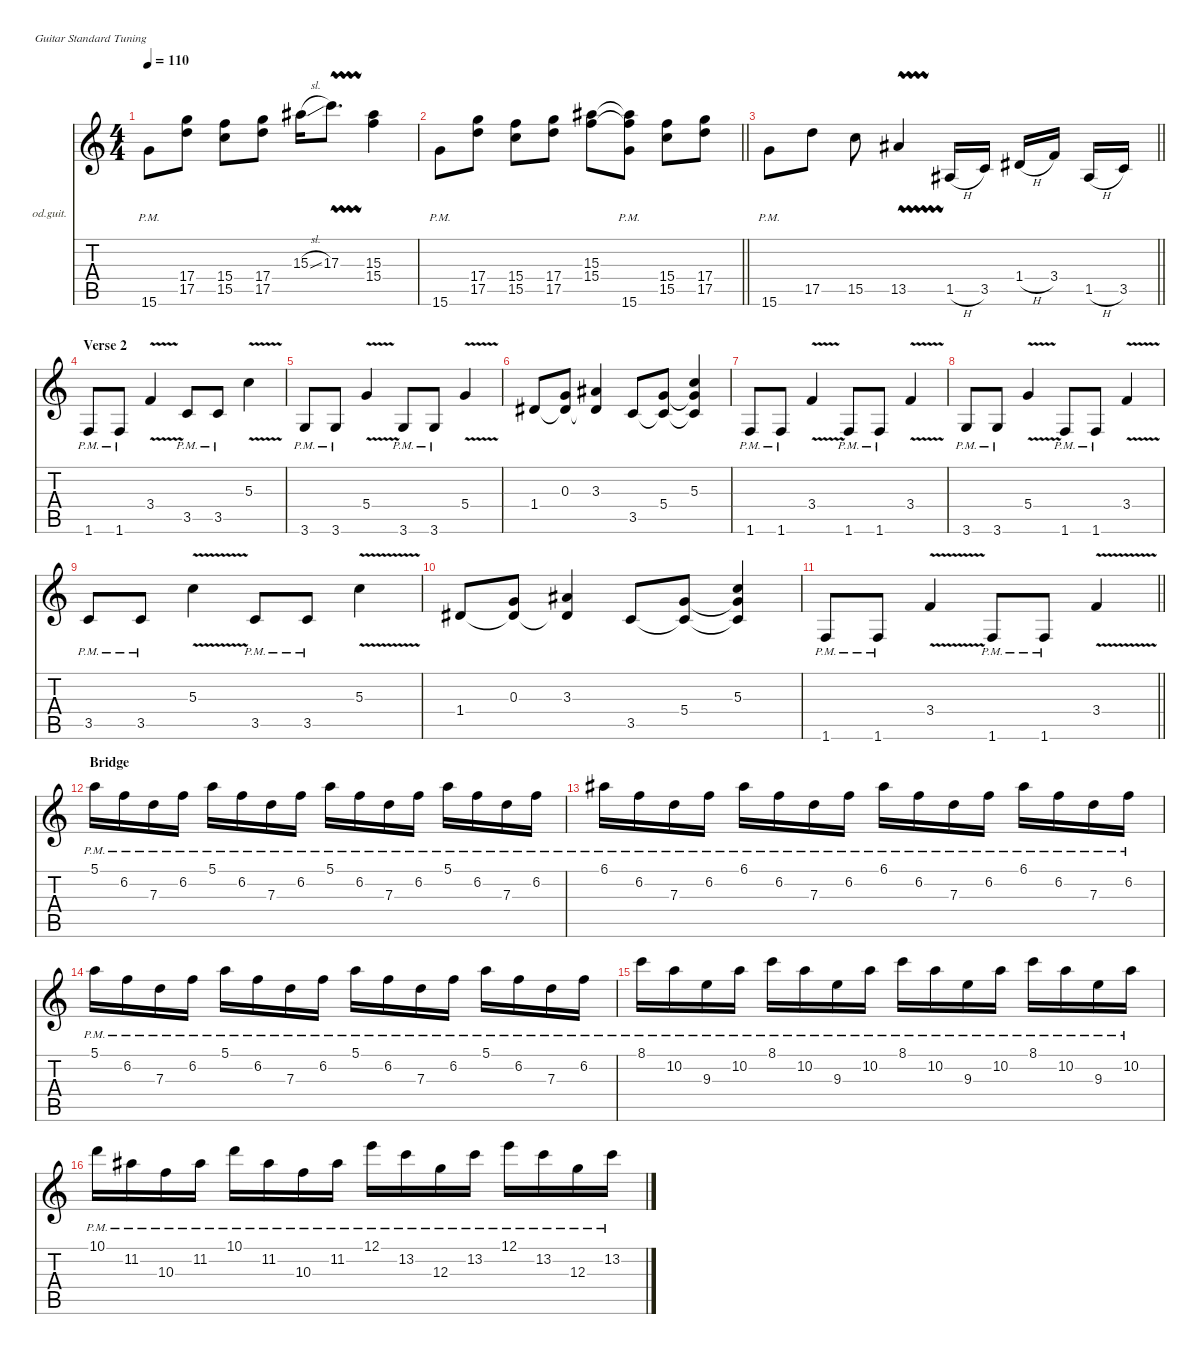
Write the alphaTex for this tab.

\defaultSystemsLayout 4
\hideDynamics
\bracketExtendMode nobrackets
\firstSystemTrackNameOrientation horizontal
\otherSystemsTrackNameOrientation horizontal
\track ("Gitar 1" "od.guit.") {instrument overdrivenguitar}
\staff {score tabs}
\tuning (E4 B3 G3 D3 A2 E2)
\ts (4 4)
\tempo 110
\clef g2
\ks c
15.6{pm}.8{dy f} (17.4 17.5).8 (15.4 15.5).8 (17.4 17.5).8 15.3{sl}.16 17.3{vw}.8{d} (15.3 15.4).4 |
\barLineRight lightlight
15.6{pm}.8 (17.4 17.5).8 (15.4 15.5).8 (17.4 17.5).8 (15.3 15.4).8 (15.6{pm} 15.3{t} 15.4{t}).8 (15.4 15.5).8 (17.4 17.5).8 |
\barLineRight lightlight
15.6{pm}.8 17.5.8 15.5.8 13.5{vw}.4 1.5{h}.16 3.5.16 1.4{h}.16 3.4.16{beam split} 1.5{h}.16 3.5.16 |
\section ("" "Verse 2")
1.6{pm}.8 1.6{pm}.8 3.4{v}.4 3.5{pm}.8 3.5{pm}.8 5.3{v}.4 |
3.6{pm}.8 3.6{pm}.8 5.4{v}.4 3.6{pm}.8 3.6{pm}.8 5.4{v}.4 |
1.4.8 (0.3 1.4{t}).8 (3.3 1.4{t}).4 3.5.8 (5.4 3.5{t}).8 (5.3 5.4{t} 3.5{t}).4 |
1.6{pm}.8 1.6{pm}.8 3.4{v}.4 1.6{pm}.8 1.6{pm}.8 3.4{v}.4 |
3.6{pm}.8 3.6{pm}.8 5.4{v}.4 1.6{pm}.8 1.6{pm}.8 3.4{v}.4 |
3.5{pm}.8 3.5{pm}.8 5.3{v}.4 3.5{pm}.8 3.5{pm}.8 5.3{v}.4 |
1.4.8 (0.3 1.4{t}).8 (3.3 1.4{t}).4 3.5.8 (5.4 3.5{t}).8 (5.3 5.4{t} 3.5{t}).4 |
\barLineRight lightlight
1.6{pm}.8 1.6{pm}.8 3.4{v}.4 1.6{pm}.8 1.6{pm}.8 3.4{v}.4 |
\section ("" "Bridge")
5.1{pm}.16 6.2{pm}.16 7.3{pm}.16 6.2{pm}.16 5.1{pm}.16 6.2{pm}.16 7.3{pm}.16 6.2{pm}.16 5.1{pm}.16 6.2{pm}.16 7.3{pm}.16 6.2{pm}.16 5.1{pm}.16 6.2{pm}.16 7.3{pm}.16 6.2{pm}.16 |
6.1{pm}.16 6.2{pm}.16 7.3{pm}.16 6.2{pm}.16 6.1{pm}.16 6.2{pm}.16 7.3{pm}.16 6.2{pm}.16 6.1{pm}.16 6.2{pm}.16 7.3{pm}.16 6.2{pm}.16 6.1{pm}.16 6.2{pm}.16 7.3{pm}.16 6.2{pm}.16 |
5.1{pm}.16 6.2{pm}.16 7.3{pm}.16 6.2{pm}.16 5.1{pm}.16 6.2{pm}.16 7.3{pm}.16 6.2{pm}.16 5.1{pm}.16 6.2{pm}.16 7.3{pm}.16 6.2{pm}.16 5.1{pm}.16 6.2{pm}.16 7.3{pm}.16 6.2{pm}.16 |
8.1{pm}.16 10.2{pm}.16 9.3{pm}.16 10.2{pm}.16 8.1{pm}.16 10.2{pm}.16 9.3{pm}.16 10.2{pm}.16 8.1{pm}.16 10.2{pm}.16 9.3{pm}.16 10.2{pm}.16 8.1{pm}.16 10.2{pm}.16 9.3{pm}.16 10.2{pm}.16 |
10.1{pm}.16 11.2{pm}.16 10.3{pm}.16 11.2{pm}.16 10.1{pm}.16 11.2{pm}.16 10.3{pm}.16 11.2{pm}.16 12.1{pm}.16 13.2{pm}.16 12.3{pm}.16 13.2{pm}.16 12.1{pm}.16 13.2{pm}.16 12.3{pm}.16 13.2{pm}.16
